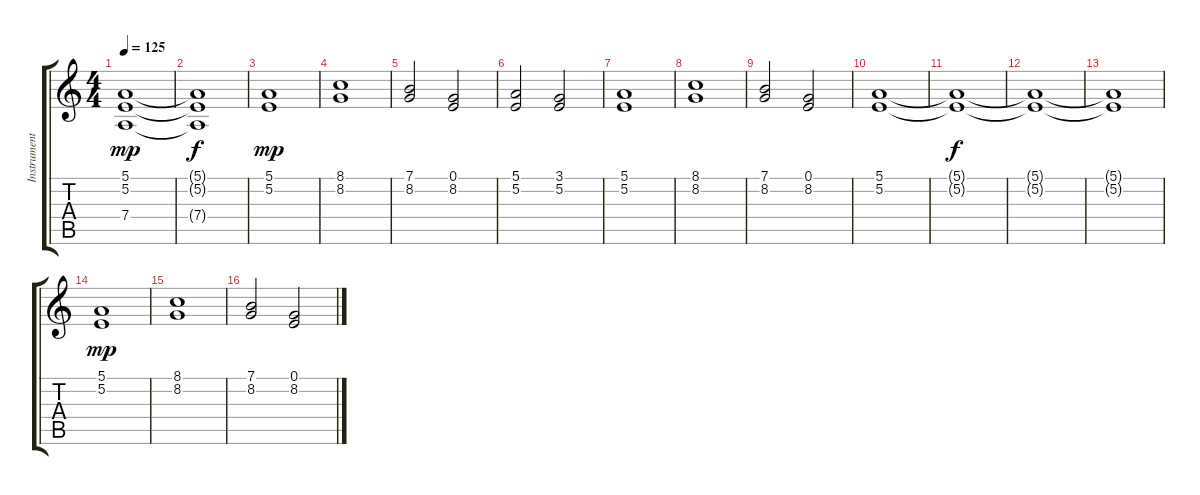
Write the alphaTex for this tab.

\track ("Instrument 1" "Instrument") {instrument shamisen}
\staff {score tabs}
\tuning (E4 B3 G3 D3 A2 E2) {hide}
\ts (4 4)
\tempo 125
\clef g2
\ks c
(5.1 5.2 7.4).1{dy mp} |
(5.1{t} 5.2{t} 7.4{t}).1{dy f} |
(5.1 5.2).1{dy mp} |
(8.1 8.2).1 |
(7.1 8.2).2 (0.1 8.2).2 |
(5.1 5.2).2 (3.1 5.2).2 |
(5.1 5.2).1 |
(8.1 8.2).1 |
(7.1 8.2).2 (0.1 8.2).2 |
(5.1 5.2).1 |
(5.1{t} 5.2{t}).1{dy f} |
(5.1{t} 5.2{t}).1 |
(5.1{t} 5.2{t}).1 |
(5.1 5.2).1{dy mp} |
(8.1 8.2).1 |
(7.1 8.2).2 (0.1 8.2).2
